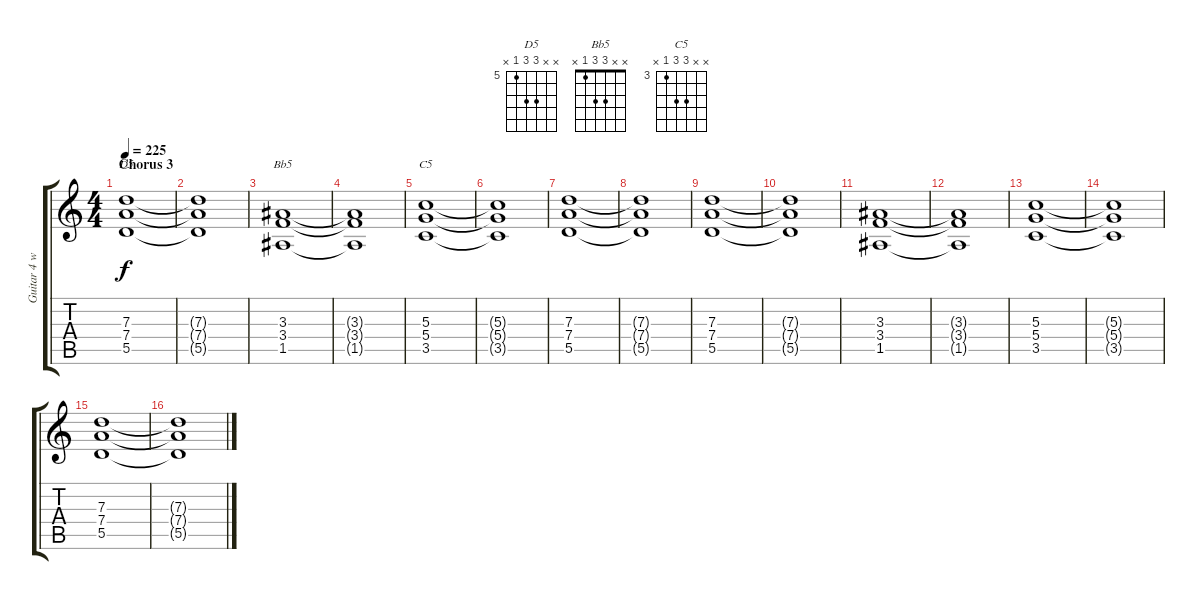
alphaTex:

\track ("Guitar 4 w/Distortion" "Guitar 4 w") {instrument distortionguitar}
\staff {score tabs}
\tuning (E4 B3 G3 D3 A2 E2) {hide}
\chord ("D5" x x 7 7 5 x) {firstfret 5}
\chord ("Bb5" x x 3 3 1 x)
\chord ("C5" x x 5 5 3 x) {firstfret 3}
\ts (4 4)
\section ("" "Chorus 3")
\tempo 225
\clef g2
\ks c
(7.3 7.4 5.5).1{ch "D5" dy f} |
(7.3{t} 7.4{t} 5.5{t}).1 |
(3.3 3.4 1.5).1{ch "Bb5"} |
(3.3{t} 3.4{t} 1.5{t}).1 |
(5.3 5.4 3.5).1{ch "C5"} |
(5.3{t} 5.4{t} 3.5{t}).1 |
(7.3 7.4 5.5).1 |
(7.3{t} 7.4{t} 5.5{t}).1 |
(7.3 7.4 5.5).1 |
(7.3{t} 7.4{t} 5.5{t}).1 |
(3.3 3.4 1.5).1 |
(3.3{t} 3.4{t} 1.5{t}).1 |
(5.3 5.4 3.5).1 |
(5.3{t} 5.4{t} 3.5{t}).1 |
(7.3 7.4 5.5).1 |
(7.3{t} 7.4{t} 5.5{t}).1
